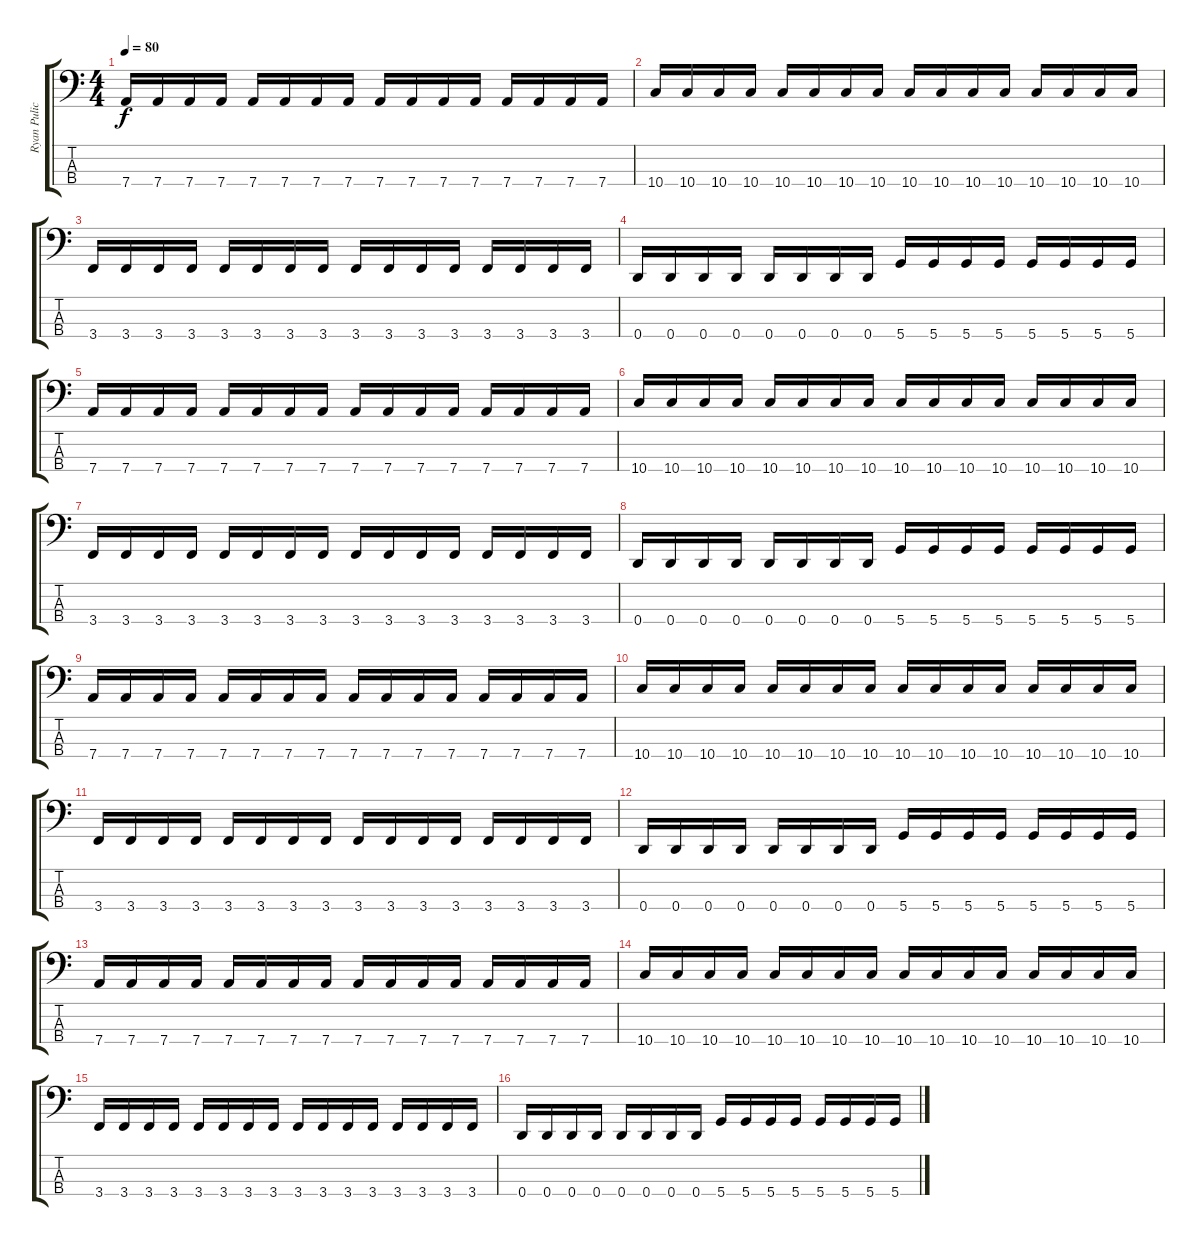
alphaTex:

\track ("Ryan Pulice" "Ryan Pulic") {instrument electricbassfinger}
\staff {score tabs}
\tuning (G2 D2 A1 D1) {hide}
\ts (4 4)
\tempo 80
\clef f4
\ks c
7.4.16{dy f} 7.4.16 7.4.16 7.4.16 7.4.16 7.4.16 7.4.16 7.4.16 7.4.16 7.4.16 7.4.16 7.4.16 7.4.16 7.4.16 7.4.16 7.4.16 |
10.4.16 10.4.16 10.4.16 10.4.16 10.4.16 10.4.16 10.4.16 10.4.16 10.4.16 10.4.16 10.4.16 10.4.16 10.4.16 10.4.16 10.4.16 10.4.16 |
3.4.16 3.4.16 3.4.16 3.4.16 3.4.16 3.4.16 3.4.16 3.4.16 3.4.16 3.4.16 3.4.16 3.4.16 3.4.16 3.4.16 3.4.16 3.4.16 |
0.4.16 0.4.16 0.4.16 0.4.16 0.4.16 0.4.16 0.4.16 0.4.16 5.4.16 5.4.16 5.4.16 5.4.16 5.4.16 5.4.16 5.4.16 5.4.16 |
7.4.16 7.4.16 7.4.16 7.4.16 7.4.16 7.4.16 7.4.16 7.4.16 7.4.16 7.4.16 7.4.16 7.4.16 7.4.16 7.4.16 7.4.16 7.4.16 |
10.4.16 10.4.16 10.4.16 10.4.16 10.4.16 10.4.16 10.4.16 10.4.16 10.4.16 10.4.16 10.4.16 10.4.16 10.4.16 10.4.16 10.4.16 10.4.16 |
3.4.16 3.4.16 3.4.16 3.4.16 3.4.16 3.4.16 3.4.16 3.4.16 3.4.16 3.4.16 3.4.16 3.4.16 3.4.16 3.4.16 3.4.16 3.4.16 |
0.4.16 0.4.16 0.4.16 0.4.16 0.4.16 0.4.16 0.4.16 0.4.16 5.4.16 5.4.16 5.4.16 5.4.16 5.4.16 5.4.16 5.4.16 5.4.16 |
7.4.16 7.4.16 7.4.16 7.4.16 7.4.16 7.4.16 7.4.16 7.4.16 7.4.16 7.4.16 7.4.16 7.4.16 7.4.16 7.4.16 7.4.16 7.4.16 |
10.4.16 10.4.16 10.4.16 10.4.16 10.4.16 10.4.16 10.4.16 10.4.16 10.4.16 10.4.16 10.4.16 10.4.16 10.4.16 10.4.16 10.4.16 10.4.16 |
3.4.16 3.4.16 3.4.16 3.4.16 3.4.16 3.4.16 3.4.16 3.4.16 3.4.16 3.4.16 3.4.16 3.4.16 3.4.16 3.4.16 3.4.16 3.4.16 |
0.4.16 0.4.16 0.4.16 0.4.16 0.4.16 0.4.16 0.4.16 0.4.16 5.4.16 5.4.16 5.4.16 5.4.16 5.4.16 5.4.16 5.4.16 5.4.16 |
7.4.16 7.4.16 7.4.16 7.4.16 7.4.16 7.4.16 7.4.16 7.4.16 7.4.16 7.4.16 7.4.16 7.4.16 7.4.16 7.4.16 7.4.16 7.4.16 |
10.4.16 10.4.16 10.4.16 10.4.16 10.4.16 10.4.16 10.4.16 10.4.16 10.4.16 10.4.16 10.4.16 10.4.16 10.4.16 10.4.16 10.4.16 10.4.16 |
3.4.16 3.4.16 3.4.16 3.4.16 3.4.16 3.4.16 3.4.16 3.4.16 3.4.16 3.4.16 3.4.16 3.4.16 3.4.16 3.4.16 3.4.16 3.4.16 |
0.4.16 0.4.16 0.4.16 0.4.16 0.4.16 0.4.16 0.4.16 0.4.16 5.4.16 5.4.16 5.4.16 5.4.16 5.4.16 5.4.16 5.4.16 5.4.16
